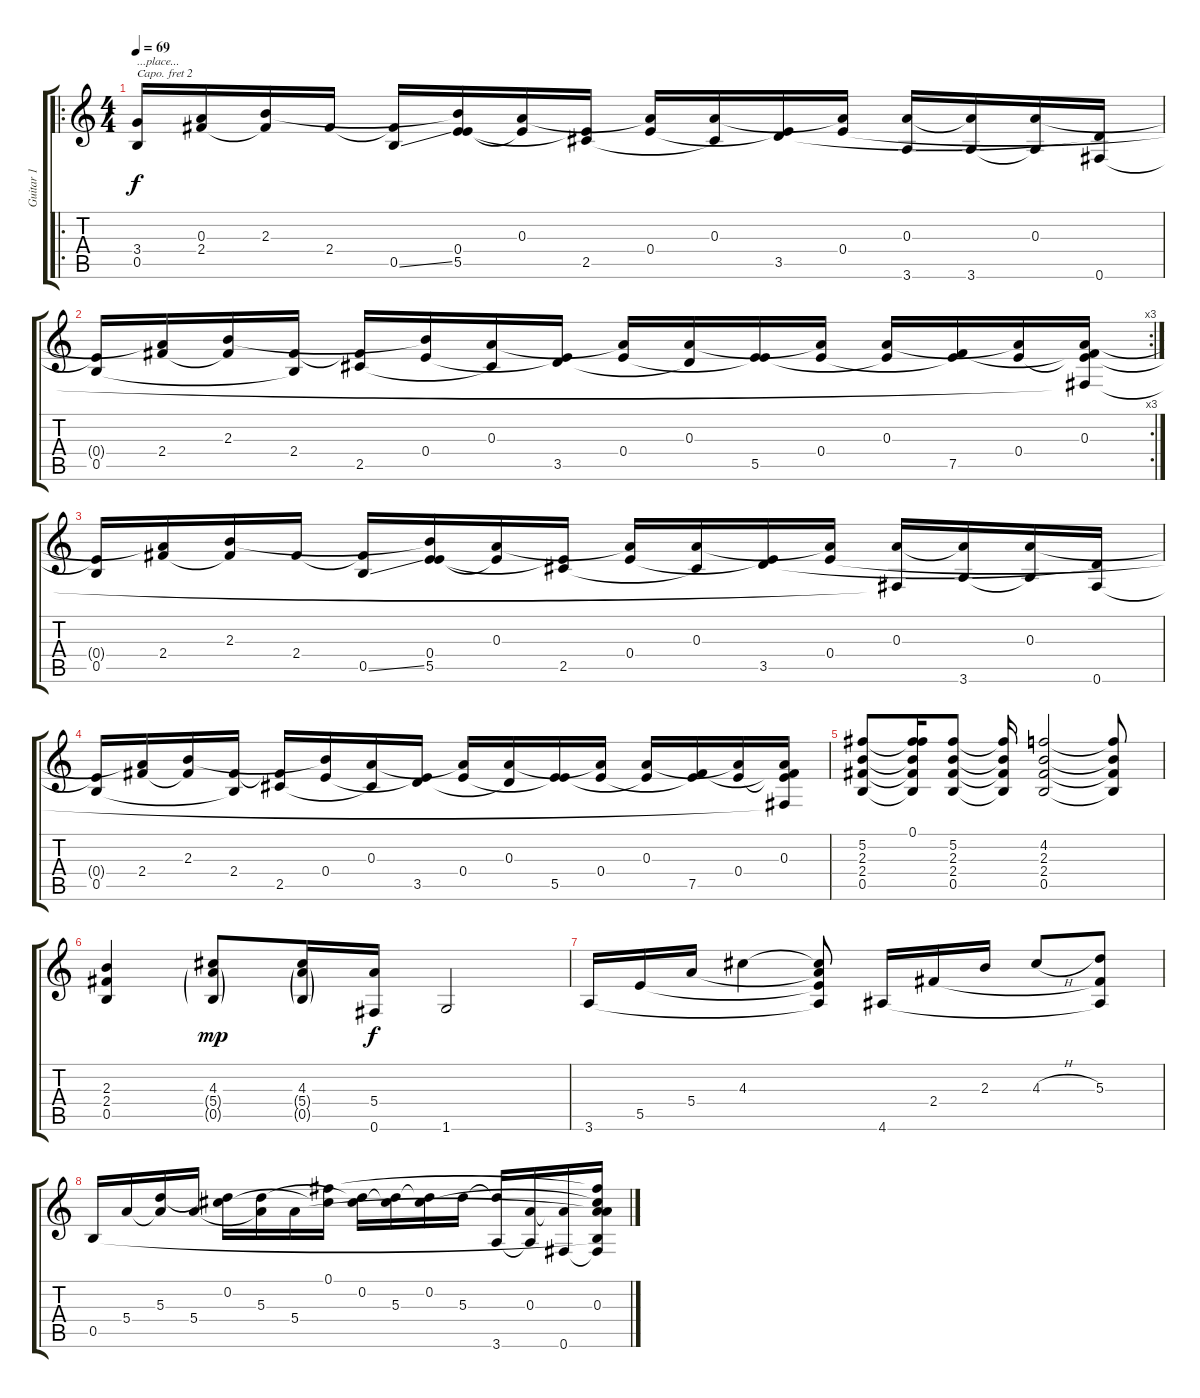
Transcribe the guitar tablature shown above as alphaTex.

\track ("Guitar 1" "Guitar 1") {instrument electricguitarjazz}
\staff {score tabs}
\capo 2
\tuning (E4 B3 G3 D3 A2 E2) {hide}
\ro
\ts (4 4)
\tempo 69
\clef g2
\ks c
(3.4{t} 0.5).16{txt "...place..." dy f} (0.3{t} 2.4).16 (2.3 2.4{t}).16 2.4.16 (2.4{t} 0.5{ss}).16 (2.3{t} 0.4 5.5).16 (0.3 5.5{t}).16 (0.4{t} 2.5).16 (0.3{t} 0.4).16 (0.3 2.5{t}).16 (0.4{t} 3.5).16 (0.3{t} 0.4).16 (0.3 3.6{t}).16 (0.3{t} 3.6).16 (0.3 3.6{t}).16 (3.5{t} 0.6).16 |
\rc 3
(0.4{t} 0.5).16 (0.3{t} 2.4).16 (2.3 2.4{t}).16 (2.4 0.5{t}).16 (2.4{t} 2.5).16 (2.3{t} 0.4).16 (0.3 2.5{t}).16 (0.4{t} 3.5).16 (0.3{t} 0.4).16 (0.3 3.5{t}).16 (0.4{t} 5.5).16 (0.3{t} 0.4).16 (0.3 5.5{t}).16 (0.4{t} 7.5).16 (0.3{t} 0.4).16 (0.3 0.4{t} 7.5{t} 0.6{t}).16 |
(0.4{t} 0.5).16 (0.3{t} 2.4).16 (2.3 2.4{t}).16 2.4.16 (2.4{t} 0.5{ss}).16 (2.3{t} 0.4 5.5).16 (0.3 5.5{t}).16 (0.4{t} 2.5).16 (0.3{t} 0.4).16 (0.3 2.5{t}).16 (0.4{t} 3.5).16 (0.3{t} 0.4).16 (0.3 0.6{t}).16 (0.3{t} 3.6).16 (0.3 3.6{t}).16 (3.5{t} 0.6).16 |
(0.4{t} 0.5).16 (0.3{t} 2.4).16 (2.3 2.4{t}).16 (2.4 0.5{t}).16 (2.4{t} 2.5).16 (2.3{t} 0.4).16 (0.3 2.5{t}).16 (0.4{t} 3.5).16 (0.3{t} 0.4).16 (0.3 3.5{t}).16 (0.4{t} 5.5).16 (0.3{t} 0.4).16 (0.3 5.5{t}).16 (0.4{t} 7.5).16 (0.3{t} 0.4).16 (0.3 0.4{t} 7.5{t} 0.6{t}).16 |
(5.2 2.3 2.4 0.5).8 (0.1 5.2{t} 2.3{t} 2.4{t} 0.5{t}).16 (5.2 2.3 2.4 0.5).8 (5.2{t} 2.3{t} 2.4{t} 0.5{t}).16 (4.2 2.3 2.4 0.5).2 (4.2{t} 2.3{t} 2.4{t} 0.5{t}).8 |
(2.3 2.4 0.5).4 (4.3 5.4{g} 0.5{g}).8{dy mp} (4.3 5.4{g} 0.5{g}).16 (5.4 0.6).16{dy f} 1.6.2 |
3.6.16 5.5.16 5.4.16 4.3.4 (4.3{t} 5.4{t} 5.5{t} 3.6{t}).8 4.6.16 2.4.16 2.3.16 4.3{h}.8 (5.3 2.4{t} 4.6{t}).8 |
0.5.16 5.4.16 (5.3 5.4{t}).16 5.4.16 (0.2 5.3{t}).16 (5.3 5.4{t}).16 5.4.16 (0.1 0.2{t}).16 (0.2 5.3{t}).16 (0.2{t} 5.3).16 (0.2 5.3{t}).16 5.3.16 (5.3{t} 3.6).16 (0.3 3.6{t}).16 (0.3{t} 0.6).16 (0.1{t} 0.2{t} 0.3 5.4{t} 0.5{t} 0.6{t}).16
